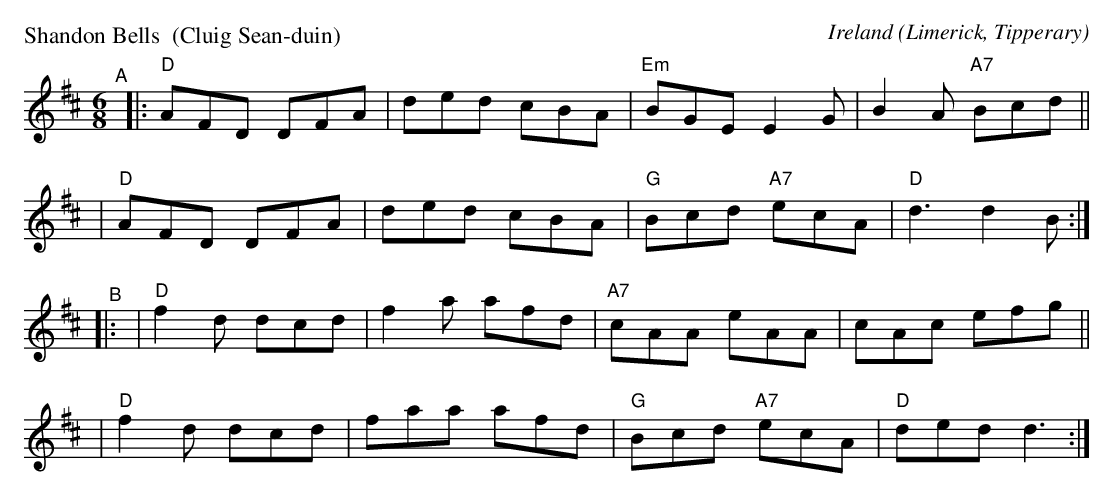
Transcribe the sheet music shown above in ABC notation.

X:1
P: Shandon Bells  (Cluig Sean-duin)
O: Ireland (Limerick, Tipperary)
M: 6/8
L: 1/8
K: D
"^A"[|]\
|:"D"AFD DFA | ded cBA | "Em"BGE    E2G |   B2A "A7"Bcd ||
| "D"AFD DFA | ded cBA | "G"Bcd "A7"ecA | "D"d3     d2B :|
"^B"|:\
| "D"f2d dcd | f2a afd | "A7"cAA     eAA |    cAc efg ||
| "D"f2d dcd | faa afd |  "G"Bcd "A7"ecA | "D"ded d3 :|
